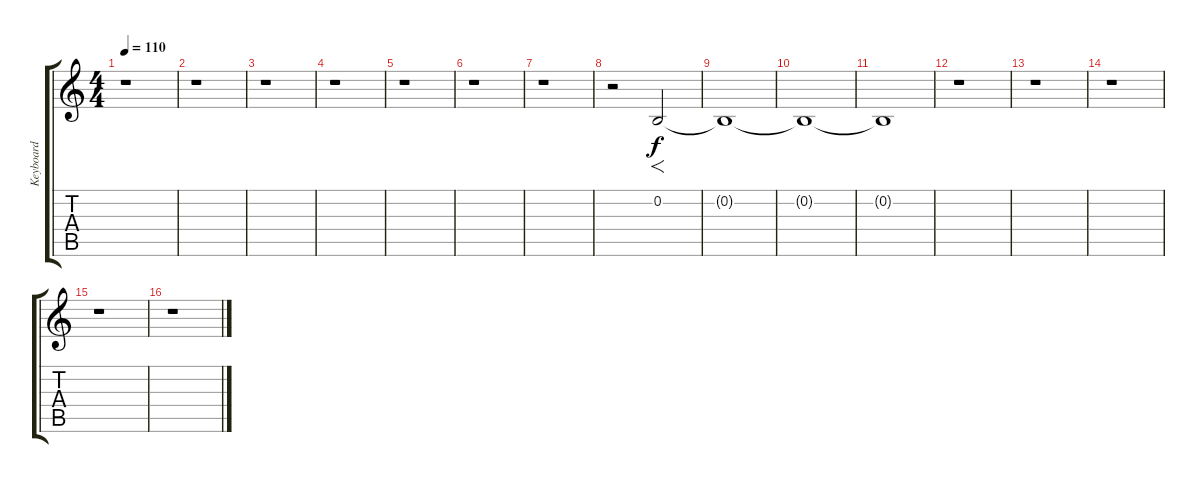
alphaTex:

\track ("Keyboard" "Keyboard") {instrument pad8sweep}
\staff {score tabs}
\tuning (E4 B3 G3 D3 A2 E2) {hide}
\ts (4 4)
\tempo 110
\clef g2
\ks c
r.1{dy f instrument pad8sweep} |
r.1 |
r.1 |
r.1 |
r.1 |
r.1 |
r.1 |
r.2 0.2.2{f} |
0.2{t}.1 |
0.2{t}.1 |
0.2{t}.1 |
r.1 |
r.1 |
r.1 |
r.1 |
r.1
